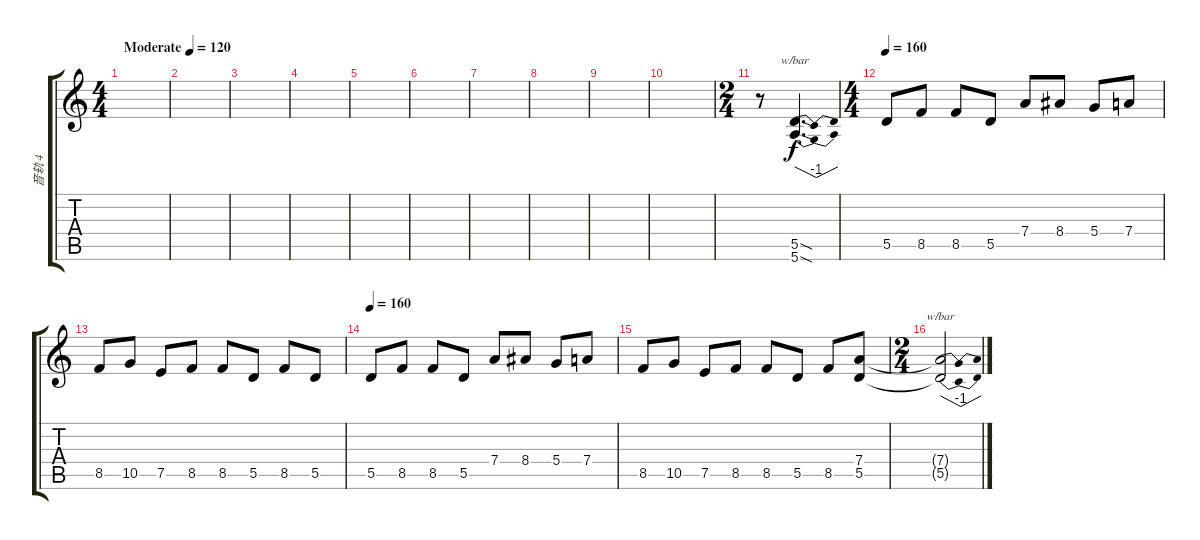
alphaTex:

\track ("音轨 4" "音轨 4") {instrument acousticguitarsteel}
\staff {score tabs}
\tuning (E4 B3 G3 D3 A2 E2) {hide}
\ts (4 4)
\tempo (120 "Moderate")
\clef g2
\ks c
|
|
|
|
|
|
|
|
|
|
\ts (2 4)
r.8 (5.5{sod} 5.6{sod}).4{d tbe (dip default 0 0 44 -4 60 0)} |
\ts (4 4)
\tempo 160
5.5.8 8.5.8 8.5.8 5.5.8 7.4.8 8.4.8 5.4.8 7.4.8 |
8.5.8 10.5.8 7.5.8 8.5.8 8.5.8 5.5.8 8.5.8 5.5.8 |
\tempo 160
5.5.8 8.5.8 8.5.8 5.5.8 7.4.8 8.4.8 5.4.8 7.4.8 |
8.5.8 10.5.8 7.5.8 8.5.8 8.5.8 5.5.8 8.5.8 (7.4 5.5).8 |
\ts (2 4)
(7.4{t} 5.5{t}).2{tbe (dip default 0 0 30 -4 60 0)}
